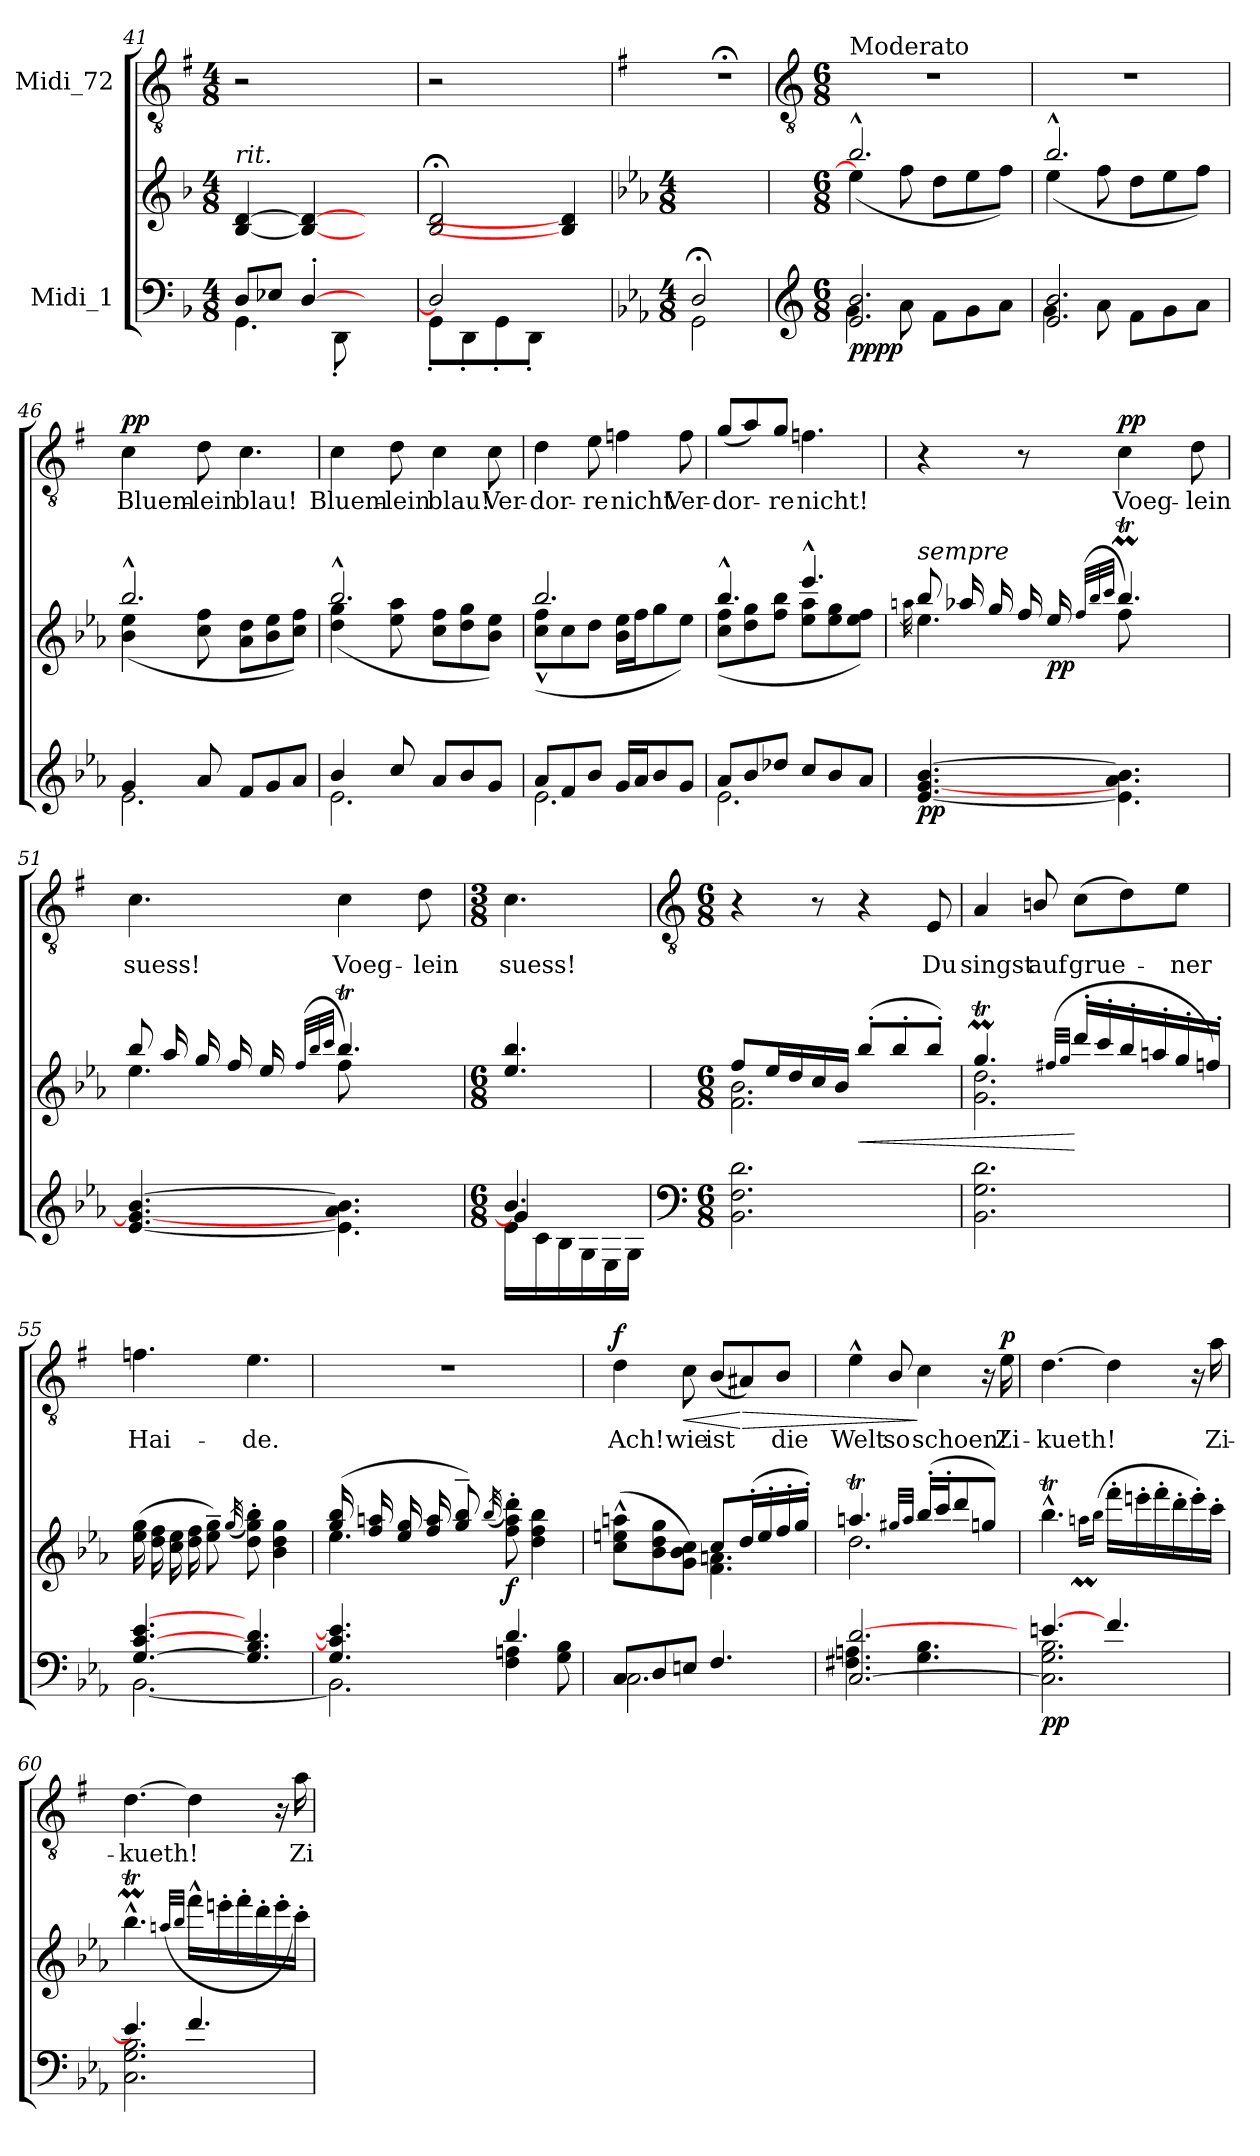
**kern	**kern	**dynam	**kern	**text	**dynam
*part2	*part2	*part2	*part1	*part1	*part1
*staff3	*staff2	*staff2/3	*staff1	*staff1	*staff1
*I"Midi_1	*	*	*I"Midi_72	*	*
*clefF4	*clefG2	*	*clefGv2	*	*
*	*	*	*ITrd1c2	*	*
*k[b-]	*k[b-]	*	*k[b-]	*	*
*F:	*F:	*	*F:	*	*
*M4/8	*M4/8	*	*M4/8	*	*
=41	=41	=41	=41	=41	=41
*^	*	*	*	*	*
!	!	!LO:TX:a:i:t=rit.	!	!	!	!
8D/L	4.GG\	[4B-/ [4d/	.	2r	.	.
8E-X/J	.	.	.	.	.	.
[4D'/	.	4B-/_ 4d/_	.	.	.	.
.	8DD'\	.	.	.	.	.
4ryy	4ryy	4ryy	.	4ryy	.	.
=42	=42	=42	=42	=42	=42	=42
2D/]	8GG'\L	2B-/;< 2d/;<	.	2r	.	.
.	8DD'\	.	.	.	.	.
.	8GG'\	.	.	.	.	.
.	8DD'\J	.	.	.	.	.
4ryy	4ryy	4B-/] 4d/]	.	4ryy	.	.
=43	=43	=43	=43	=43	=43	=43
*k[b-e-a-]	*	*k[b-e-a-]	*	*	*	*
*E-:	*	*E-:	*	*	*	*
*M4/8	*	*M4/8	*	*	*	*
2D;</	2GG\	2ryy	.	2r;<	.	.
!!LO:PB:g=z
=44	=44	=44	=44	=44	=44	=44
*clefG2	*	*	*	*clefGv2	*	*
*M6/8	*	*M6/8	*	*M6/8	*	*
*	*	*^	*	*	*	*
!	!	!	!	!	!LO:TX:a:t=Moderato	!	!
!	!	!	!	!LO:DY:b=2	!	!	!
!	!	!	!	!LO:DY:n=1:b	!	!	!
2.e-/ 2.b-/	4g\	2.bb-^^/	(<4ee-\]	pp pp	2.r	.	.
.	8a-\	.	8ff\	.	.	.	.
.	8f\L	.	8dd\L	.	.	.	.
.	8g\	.	8ee-\	.	.	.	.
.	8a-\J	.	8ff\J)	.	.	.	.
=45	=45	=45	=45	=45	=45	=45	=45
2.e-/ 2.b-/	4g\	2.bb-^^/	(<4ee-\	.	2.r	.	.
.	8a-\	.	8ff\	.	.	.	.
.	8f\L	.	8dd\L	.	.	.	.
.	8g\	.	8ee-\	.	.	.	.
.	8a-\J	.	8ff\J)	.	.	.	.
=46	=46	=46	=46	=46	=46	=46	=46
!	!	!	!	!	!	!LO:LY:b	!LO:DY:b
4g/	2.e-\	2.bb-^^/	(<4b-\ 4ee-\	.	4B-\	Bluem-	pp
!	!	!	!	!	!	!LO:LY:b	!
8a-/	.	.	8cc\ 8ff\	.	8c\	-lein	.
!	!	!	!	!	!	!LO:LY:b	!
8f/L	.	.	8a-\ 8dd\L	.	4.B-\	blau!	.
8g/	.	.	8b-\ 8ee-\	.	.	.	.
8a-/J	.	.	8cc\ 8ff\J)	.	.	.	.
=47	=47	=47	=47	=47	=47	=47	=47
!	!	!	!	!	!	!LO:LY:b	!
4b-/	2.e-\	2.bb-^^/	(<4dd\ 4gg\	.	4B-\	Bluem-	.
!	!	!	!	!	!	!LO:LY:b	!
8cc/	.	.	8ee-\ 8aa-\	.	8c\	-lein	.
!	!	!	!	!	!	!LO:LY:b	!
8a-/L	.	.	8cc\ 8ff\L	.	4B-\	blau!	.
8b-/	.	.	8dd\ 8gg\	.	.	.	.
!	!	!	!	!	!	!LO:LY:b	!
8g/J	.	.	8b-\ 8ee-\J)	.	8B-\	Ver-	.
=48	=48	=48	=48	=48	=48	=48	=48
!	!	!	!	!	!	!LO:LY:b	!
8a-/L	2.e-\	2.bb-/	(<8cc\^^ 8ff\^^L	.	4c\	-dor-	.
8f/	.	.	8cc\	.	.	.	.
!	!	!	!	!	!	!LO:LY:b	!
8b-/J	.	.	8dd\J	.	8d\	-re	.
!	!	!	!	!	!	!LO:LY:b	!
16g/LL	.	.	16b-\ 16ee-\LL	.	4e-\	nicht	.
16a-/J	.	.	16ff\J	.	.	.	.
8b-/	.	.	8gg\	.	.	.	.
!	!	!	!	!	!	!LO:LY:b	!
8g/J	.	.	8ee-\J)	.	8e-\	Ver-	.
!!LO:LB:g=z
=49	=49	=49	=49	=49	=49	=49	=49
*	*^	*	*	*	*	*	*
!	!	!	!	!	!	!	!LO:LY:b	!
8a-/L	2.e-\	2ryy	4.bb-^^/	(<8cc\ 8ff\L	.	(<8f/L	-dor-	.
8b-/	.	.	.	8dd\ 8gg\	.	8g/)	.	.
!	!	!	!	!	!	!	!LO:LY:b	!
8dd-X/J	.	.	.	8ff\ 8bb-\J	.	8f/J	-re	.
!	!	!	!	!	!	!	!LO:LY:b	!
8cc/L	.	.	4.eee-^^/	8ee-\ 8aa-\L	.	4.e-\	nicht!	.
8b-/	.	4ryy	.	8ee-\ 8gg\	.	.	.	.
8a-/J	.	.	.	8ee-\ 8ff\J)	.	.	.	.
*v	*v	*v	*	*	*	*	*	*
=50	=50	=50	=50	=50	=50	=50
.	.	32qaan\	.	.	.	.
*^	*	*	*	*	*	*
*	*^	*	*	*	*	*	*
*	*	*^	*	*	*	*	*	*
!	!	!	!	!LO:TX:a:i:t=sempre	!	!	!	!	!
!	!	!	!	!	!	!LO:DY:b=2	!	!	!
2ryy	[4.e-/ [4.g/ [4.b-/	2ryy	2ryy	8bb-/	4.ee-\	pp	4r	.	.
.	.	.	.	16aa-X/	.	.	.	.	.
.	.	.	.	16gg/	.	.	.	.	.
.	.	.	.	16ff/	.	.	8r	.	.
!	!	!	!	!	!	!LO:DY:b	!	!	!
.	.	.	.	16ee-/	.	pp	.	.	.
.	.	.	.	(<32qff/LLL	.	.	.	.	.
.	.	.	.	32qbb-/	.	.	.	.	.
.	.	.	.	32qccc/JJJ	.	.	.	.	.
!	!	!	!	!	!	!	!	!LO:LY:b	!LO:DY:b
.	4.e-\] 4.a-\ 4.b-\]	.	.	4.bb-TM/)	8ff\L	.	4B-\	Voeg-	pp
16ee-/L	.	4ryy	4ryy	.	4ryy	.	.	.	.
16ddni/	.	.	.	.	.	.	.	.	.
!	!	!	!	!	!	!	!	!LO:LY:b	!
16cc/	.	.	.	.	.	.	8c\	-lein	.
16b-/JJ	.	.	.	.	.	.	.	.	.
=51	=51	=51	=51	=51	=51	=51	=51	=51	=51
!	!	!	!	!	!	!	!	!LO:LY:b	!
2ryy	[4.e-/ 4.g/_ [4.b-/	2ryy	2ryy	8bb-/	4.ee-\	.	4.B-\	suess!	.
.	.	.	.	16aa-i/	.	.	.	.	.
.	.	.	.	16gg/	.	.	.	.	.
.	.	.	.	16ff/	.	.	.	.	.
.	.	.	.	16ee-/	.	.	.	.	.
.	.	.	.	(<32qff/LLL	.	.	.	.	.
.	.	.	.	32qbb-/	.	.	.	.	.
.	.	.	.	32qccc/JJJ	.	.	.	.	.
!	!	!	!	!	!	!	!	!LO:LY:b	!
.	4.e-\] 4.a-\ 4.b-\]	.	.	4.bb-T/)	8ff\L	.	4B-\	Voeg-	.
16ee-/L	.	4ryy	4ryy	.	4ryy	.	.	.	.
16dd/	.	.	.	.	.	.	.	.	.
!	!	!	!	!	!	!	!	!LO:LY:b	!
16cc/	.	.	.	.	.	.	8c\	-lein	.
16b-/JJ	.	.	.	.	.	.	.	.	.
*v	*v	*v	*v	*	*	*	*	*	*
!!LO:LB:g=z
=52	=52	=52	=52	=52	=52	=52
*M6/8	*M6/8	*	*	*M3/8	*	*
*^	*	*	*	*	*	*
*	*^	*	*	*	*	*	*
!	!	!	!	!	!	!	!LO:LY:b	!
4.b-/	16e-\LL	4g/]	4.ee-/ 4.bb-/	4ryy	.	4.B-\	suess!	.
.	16c\	.	.	.	.	.	.	.
.	16B-\	.	.	.	.	.	.	.
.	16G\	.	.	.	.	.	.	.
.	16E-\	8ryy	.	8ryy	.	.	.	.
.	16G\JJ	.	.	.	.	.	.	.
!!LO:PB:g=z
=53	=53	=53	=53	=53	=53	=53	=53	=53
*clefF4	*	*	*	*	*	*clefGv2	*	*
*M6/8	*	*	*M6/8	*	*	*M6/8	*	*
2.BB-\ 2.F\ 2.d\	2ryy	2ryy	8ff/L	2.f\ 2.b-\	.	4r	.	.
.	.	.	16ee-/L	.	.	.	.	.
.	.	.	16dd/	.	.	.	.	.
.	.	.	16cc/	.	.	8r	.	.
.	.	.	16b-/JJ	.	.	.	.	.
!	!	!	!	!	!LO:HP:b	!	!	!
.	.	.	(>8bb-'/L	.	<	4r	.	.
.	4ryy	4ryy	8bb-'/	.	.	.	.	.
!	!	!	!	!	!	!	!LO:LY:b	!
.	.	.	8bb-'/J)	.	.	8D/	Du	.
=54	=54	=54	=54	=54	=54	=54	=54	=54
!	!	!	!	!	!	!	!LO:LY:b	!
2.BB-\ 2.G\ 2.d\	2ryy	2ryy	4.ggtm/	2.g\ 2.dd\	.	4G/	singst	.
!	!	!	!	!	!	!	!LO:LY:b	!
.	.	.	.	.	.	8An/	auf	.
.	.	.	(>32qff#X/LLL	.	.	.	.	.
.	.	.	32qgg/JJJ	.	.	.	.	.
!	!	!	!	!	!	!	!LO:LY:b	!
.	.	.	16ddd'/LL	.	[	(>8B-\L	grue-	.
.	.	.	16ccc'/	.	.	.	.	.
.	4ryy	4ryy	16bb-'/	.	.	8c\)	.	.
.	.	.	16aan'/	.	.	.	.	.
!	!	!	!	!	!	!	!LO:LY:b	!
.	.	.	16gg'/	.	.	8d\J	-ner	.
.	.	.	16ffn'/JJ)	.	.	.	.	.
=55	=55	=55	=55	=55	=55	=55	=55	=55
!	!	!	!	!	!	!	!LO:LY:b	!
[4.G/ [4.c/ [4.e-/	[2.BB-\	2ryy	(>16ee-\ 16gg\	2ryy	.	4.e-\	Hai-	.
.	.	.	16dd\ 16ff\	.	.	.	.	.
.	.	.	16cc\ 16ee-\	.	.	.	.	.
.	.	.	16dd\ 16ff\	.	.	.	.	.
.	.	.	8ee-\~ 8gg\~)	.	.	.	.	.
.	.	.	(<32qgg/	.	.	.	.	.
!	!	!	!	!	!LO:DY:b=2	!	!LO:LY:b	!
!	!	!	!	!	!LO:DY:n=1:b	!	!	!
4.G/] 4.B-/ 4.d/	.	.	8dd\' 8gg\' 8bb-\')	.	mf mf	4.d\	-de.	.
.	.	4ryy	4b-\ 4dd\ 4gg\	4ryy	.	.	.	.
=56	=56	=56	=56	=56	=56	=56	=56	=56
4ryy	2.BB-\]	4.G/ 4.c/] 4.e-/]	(>16gg/ 16bb-/	4.ee-\	.	2.r	.	.
.	.	.	16ff/ 16aan/	.	.	.	.	.
.	.	.	16ee-/ 16gg/	.	.	.	.	.
.	.	.	16ff/ 16aa/	.	.	.	.	.
8ryy	.	.	8gg/~ 8bb-/~)	.	.	.	.	.
.	.	.	(>32qbb-/	.	.	.	.	.
!	!	!	!	!	!LO:DY:b	!	!	!
4.d/	.	4F\ 4An\	8ff\' 8aa\' 8ddd\')	8ryy	f	.	.	.
.	.	.	4dd\ 4ff\ 4bb-\	4ryy	.	.	.	.
.	.	8G\ 8B-\	.	.	.	.	.	.
!!LO:LB:g=z
=57	=57	=57	=57	=57	=57	=57	=57	=57
!	!	!	!	!	!LO:DY:b=2	!	!LO:LY:b	!
!	!	!	!	!	!LO:DY:n=1:b	!	!	!LO:DY:b
*	*v	*v	*	*	*	*	*	*
8C/L	2.C\	(>8cc\^^ 8ee\^^ 8aa\^^L	4ryy	mf mf	4c\	Ach!	f
8D/	.	8b-\ 8dd\ 8gg\	.	.	.	.	.
!	!	!	!	!	!	!LO:LY:b	!LO:HP:b
8E/J	.	8g\ 8b-\ 8cc\J)	8ryy	.	8B-\	wie	<
!	!	!	!	!	!	!LO:LY:b	!
4.F/	.	8cc/L	4.f\ 4.a\	.	(<8A/L	ist	.
!	!	!	!	!	!	!	!LO:HP:n=1:b
.	.	(<16dd'/L	.	.	8G#X/)	.	[ >
.	.	16ee'/	.	.	.	.	.
!	!	!	!	!	!	!LO:LY:b	!
.	.	16ff'/	.	.	8A/J	die	.
.	.	16gg'/JJ)	.	.	.	.	.
=58	=58	=58	=58	=58	=58	=58	=58
!	!	!	!	!	!	!LO:LY:b	!
[2.C/ [2.d/	4.F#X\ 4.A\	4.aat/	2.dd\	.	4d^^\	Welt	.
!	!	!	!	!	!	!LO:LY:b	!
.	.	.	.	.	8A/	so	.
.	.	32qgg#X/LLL	.	.	.	.	.
.	.	32qaa/JJJ	.	.	.	.	.
!	!	!	!	!	!	!LO:LY:b	!
.	4.G\ 4.B-\	(>16bb-'/LL	.	.	4B-\	schoen!	]
.	.	16ccc'/J	.	.	.	.	.
.	.	8ddd/	.	.	.	.	.
.	.	8ggn/J)	.	.	16r	.	.
!	!	!	!	!	!	!LO:LY:b	!LO:DY:b
.	.	.	.	.	16d\	Zi-	p
=59	=59	=59	=59	=59	=59	=59	=59
!	!	!	!	!LO:DY:b=2	!	!LO:LY:b	!
!	!	!	!	!LO:DY:n=1:b	!	!	!
[4.eni/	2.C\] 2.G\ 2.B-\	4.bb-T^^\	4ryy	p p	[4.c\	-kueth!	.
.	.	.	8ryy	.	.	.	.
.	.	.	16qaam\LL	.	.	.	.
.	.	.	(>16qbb-\JJ	.	.	.	.
4.f/	.	4.ryy	16fff'\LL	.	4c\]	.	.
.	.	.	16eeeni'\	.	.	.	.
.	.	.	16fff'\	.	.	.	.
.	.	.	16ddd'\	.	.	.	.
.	.	.	16eee'\)	.	16r	.	.
!	!	!	!	!	!	!LO:LY:b	!
.	.	.	16ccc'\JJ	.	16g\	Zi-	.
=60	=60	=60	=60	=60	=60	=60	=60
!	!	!	!	!	!	!LO:LY:b	!
4.eni/]	2.C\ 2.G\ 2.B-\	4.bb-TM^^\	2ryy	.	[4.c\	-kueth!	.
.	.	(>32qaani/LLL	.	.	.	.	.
.	.	32qbb-/JJJ	.	.	.	.	.
4.f/	.	16fff^^\LL	.	.	4c\]	.	.
.	.	16eeeni'\	.	.	.	.	.
.	.	16fff'\	4ryy	.	.	.	.
.	.	16ddd'\	.	.	.	.	.
.	.	16eee'\	.	.	16r	.	.
!	!	!	!	!	!	!LO:LY:b	!
.	.	16ccc'\JJ)	.	.	16g\	Zi-	.
*v	*v	*	*	*	*	*	*
*	*v	*v	*	*	*	*
=	=	=	=	=	=
*-	*-	*-	*-	*-	*-
